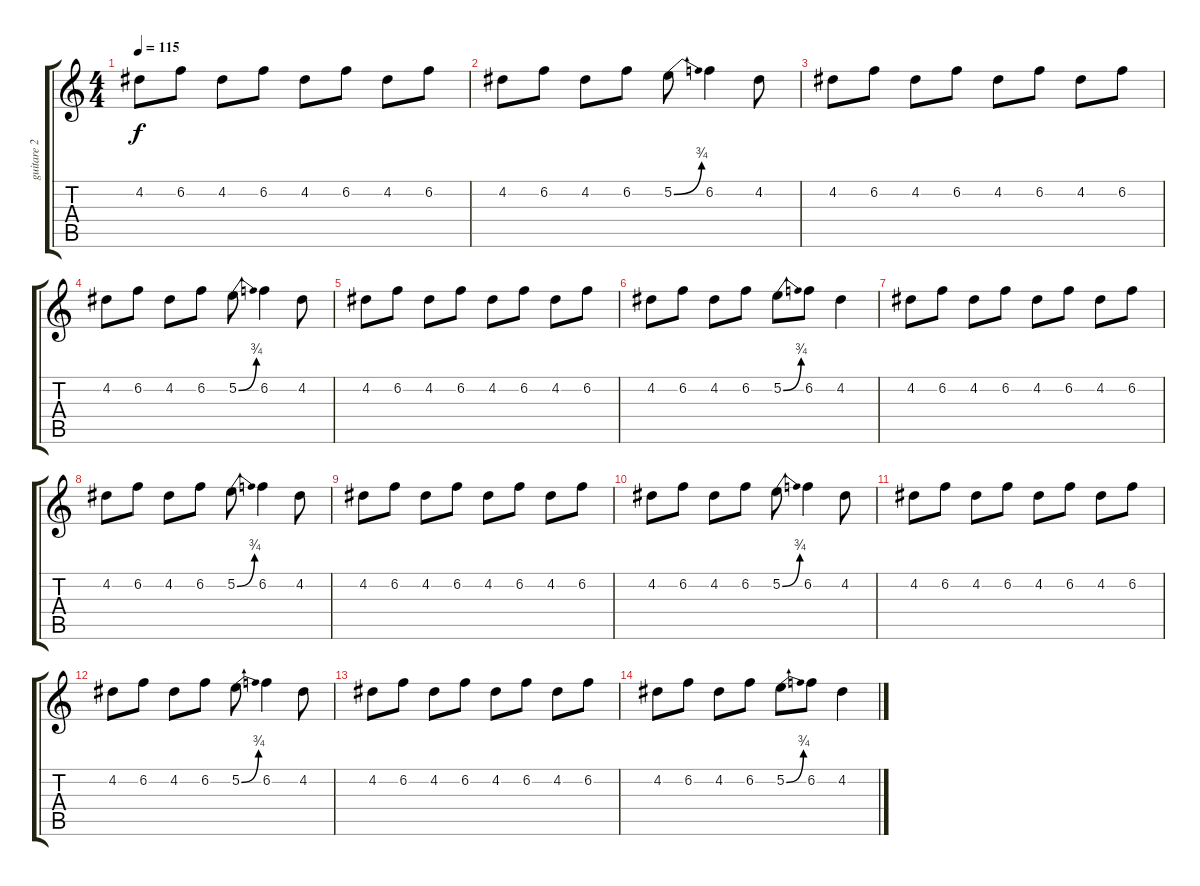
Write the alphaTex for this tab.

\track ("guitare 2" "guitare 2") {instrument distortionguitar}
\staff {score tabs}
\tuning (E4 B3 G3 D3 A2 E2) {hide}
\ts (4 4)
\tempo 115
\clef g2
\ks c
4.2.8{dy f volume 16} 6.2.8 4.2.8 6.2.8 4.2.8 6.2.8 4.2.8 6.2.8 |
4.2.8 6.2.8 4.2.8 6.2.8 5.2{be (bend 0 0 60 3)}.8 6.2.4 4.2.8 |
4.2.8{volume 16} 6.2.8 4.2.8 6.2.8 4.2.8 6.2.8 4.2.8 6.2.8 |
4.2.8 6.2.8 4.2.8 6.2.8 5.2{be (bend 0 0 60 3)}.8 6.2.4 4.2.8 |
4.2.8{volume 8} 6.2.8 4.2.8 6.2.8 4.2.8 6.2.8 4.2.8 6.2.8 |
4.2.8 6.2.8 4.2.8 6.2.8 5.2{be (bend 0 0 60 3)}.8 6.2.8 4.2.4 |
4.2.8 6.2.8 4.2.8 6.2.8 4.2.8 6.2.8 4.2.8 6.2.8 |
4.2.8 6.2.8 4.2.8 6.2.8 5.2{be (bend 0 0 60 3)}.8 6.2.4 4.2.8 |
4.2.8 6.2.8 4.2.8 6.2.8 4.2.8 6.2.8 4.2.8 6.2.8 |
4.2.8 6.2.8 4.2.8 6.2.8 5.2{be (bend 0 0 60 3)}.8 6.2.4 4.2.8 |
4.2.8 6.2.8 4.2.8 6.2.8 4.2.8 6.2.8 4.2.8 6.2.8 |
4.2.8 6.2.8 4.2.8 6.2.8 5.2{be (bend 0 0 60 3)}.8 6.2.4 4.2.8 |
4.2.8{volume 8} 6.2.8 4.2.8 6.2.8 4.2.8 6.2.8 4.2.8 6.2.8 |
4.2.8 6.2.8 4.2.8 6.2.8 5.2{be (bend 0 0 60 3)}.8 6.2.8 4.2.4
